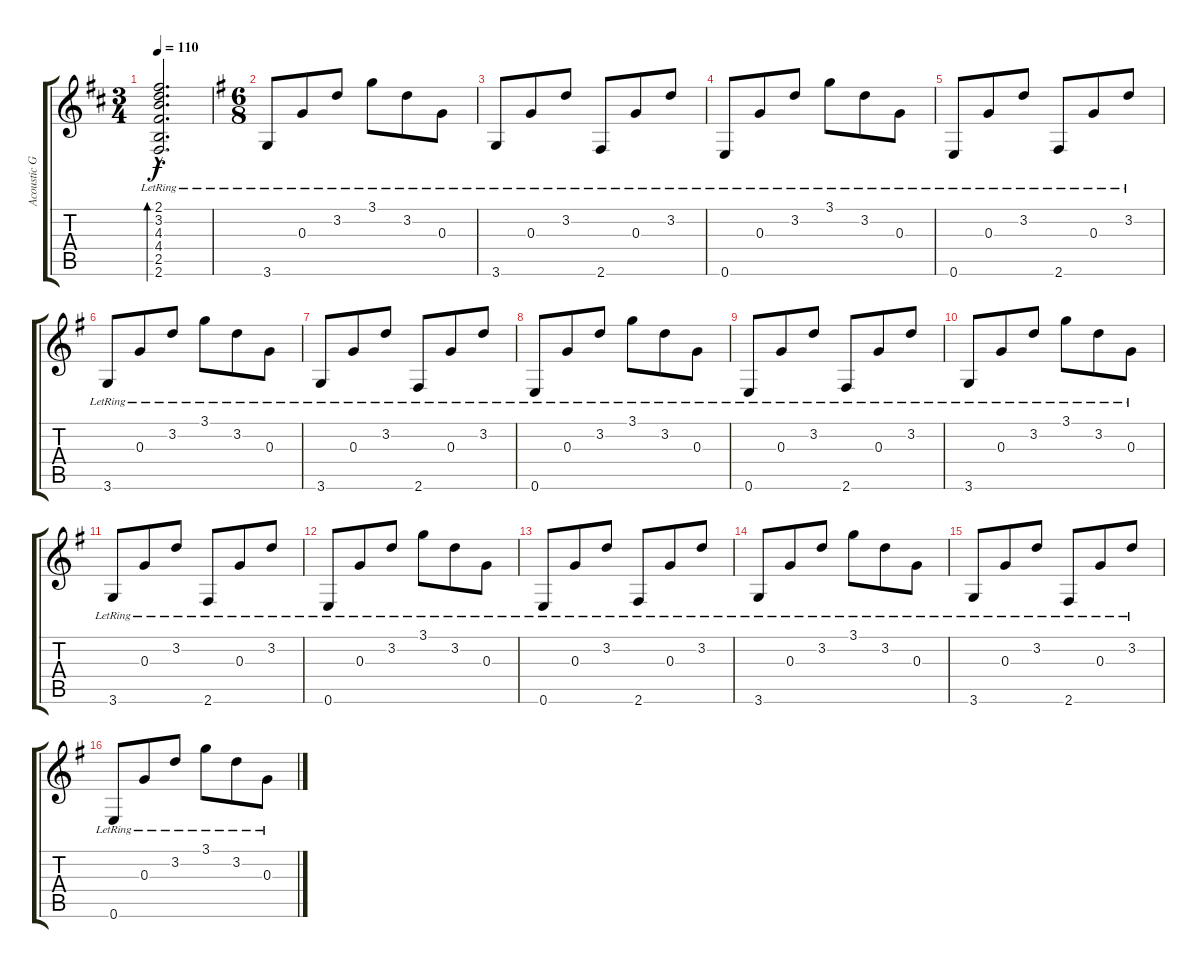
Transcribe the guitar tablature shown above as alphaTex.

\track ("Acoustic Guitar" "Acoustic G") {instrument acousticguitarnylon}
\staff {score tabs}
\tuning (E4 B3 G3 D3 A2 E2) {hide}
\ts (3 4)
\tempo 110
\clef g2
\ks d
(2.1{hac lr} 3.2{hac lr} 4.3{hac lr} 4.4{hac lr} 2.5{hac lr} 2.6{hac lr}).2{d bd 240 dy f} |
\ts (6 8)
\ks g
3.6{lr}.8 0.3{lr}.8 3.2{lr}.8 3.1{lr}.8 3.2{lr}.8 0.3{lr}.8 |
3.6{lr}.8 0.3{lr}.8 3.2{lr}.8 2.6{lr}.8 0.3{lr}.8 3.2{lr}.8 |
0.6{lr}.8 0.3{lr}.8 3.2{lr}.8 3.1{lr}.8 3.2{lr}.8 0.3{lr}.8 |
0.6{lr}.8 0.3{lr}.8 3.2{lr}.8 2.6{lr}.8 0.3{lr}.8 3.2{lr}.8 |
3.6{lr}.8 0.3{lr}.8 3.2{lr}.8 3.1{lr}.8 3.2{lr}.8 0.3{lr}.8 |
3.6{lr}.8 0.3{lr}.8 3.2{lr}.8 2.6{lr}.8 0.3{lr}.8 3.2{lr}.8 |
0.6{lr}.8 0.3{lr}.8 3.2{lr}.8 3.1{lr}.8 3.2{lr}.8 0.3{lr}.8 |
0.6{lr}.8 0.3{lr}.8 3.2{lr}.8 2.6{lr}.8 0.3{lr}.8 3.2{lr}.8 |
3.6{lr}.8 0.3{lr}.8 3.2{lr}.8 3.1{lr}.8 3.2{lr}.8 0.3{lr}.8 |
3.6{lr}.8 0.3{lr}.8 3.2{lr}.8 2.6{lr}.8 0.3{lr}.8 3.2{lr}.8 |
0.6{lr}.8 0.3{lr}.8 3.2{lr}.8 3.1{lr}.8 3.2{lr}.8 0.3{lr}.8 |
0.6{lr}.8 0.3{lr}.8 3.2{lr}.8 2.6{lr}.8 0.3{lr}.8 3.2{lr}.8 |
3.6{lr}.8 0.3{lr}.8 3.2{lr}.8 3.1{lr}.8 3.2{lr}.8 0.3{lr}.8 |
3.6{lr}.8 0.3{lr}.8 3.2{lr}.8 2.6{lr}.8 0.3{lr}.8 3.2{lr}.8 |
0.6{lr}.8 0.3{lr}.8 3.2{lr}.8 3.1{lr}.8 3.2{lr}.8 0.3{lr}.8
